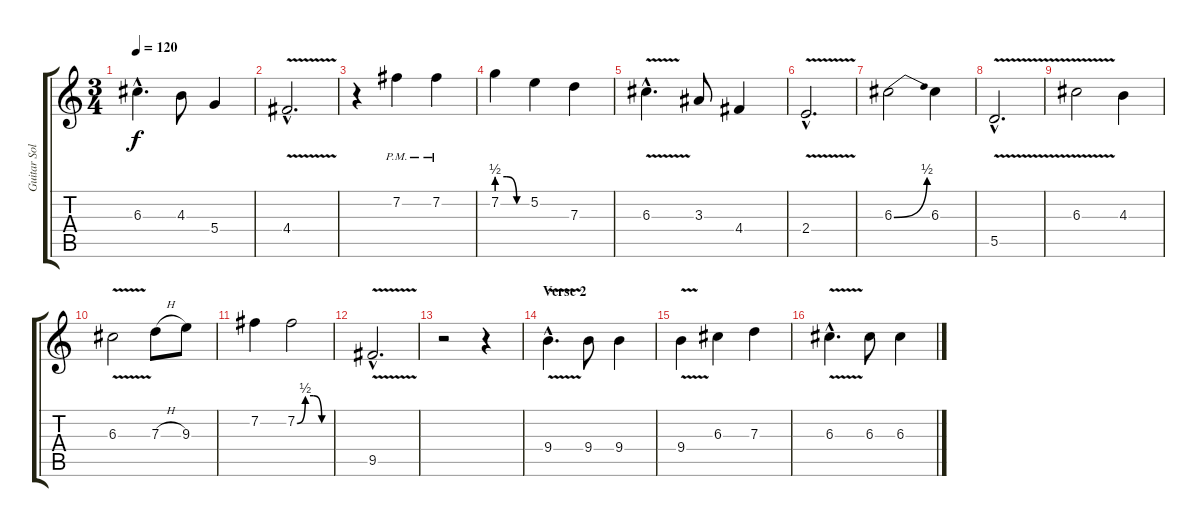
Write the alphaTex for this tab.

\track ("Guitar Solo" "Guitar Sol") {instrument distortionguitar}
\staff {score tabs}
\tuning (E4 B3 G3 D3 A2 E2) {hide}
\ts (3 4)
\tempo 120
\clef g2
\ks c
6.3{hac}.4{d dy f} 4.3.8 5.4.4 |
4.4{v hac}.2{d} |
r.4 7.2{pm}.4 7.2{pm}.4 |
7.2{be (custom 0 2 20 2 40 0 60 0)}.4 5.2.4 7.3.4 |
6.3{v hac}.4{d} 3.3.8 4.4.4 |
2.4{v hac}.2{d} |
6.3{be (bend 0 0 60 2)}.2 6.3.4 |
5.5{v hac}.2{d} |
6.3{v}.2 4.3.4 |
6.3{v}.2 7.3{h}.8 9.3.8 |
7.2.4 7.2{be (custom 0 0 15 2 30 2 45 0 60 0)}.2 |
9.5{v hac}.2{d} |
r.2 r.4 |
\section ("" "Verse 2")
9.4{v hac}.4{d} 9.4.8 9.4.4 |
9.4{v}.4 6.3.4 7.3.4 |
6.3{v hac}.4{d} 6.3.8 6.3.4
